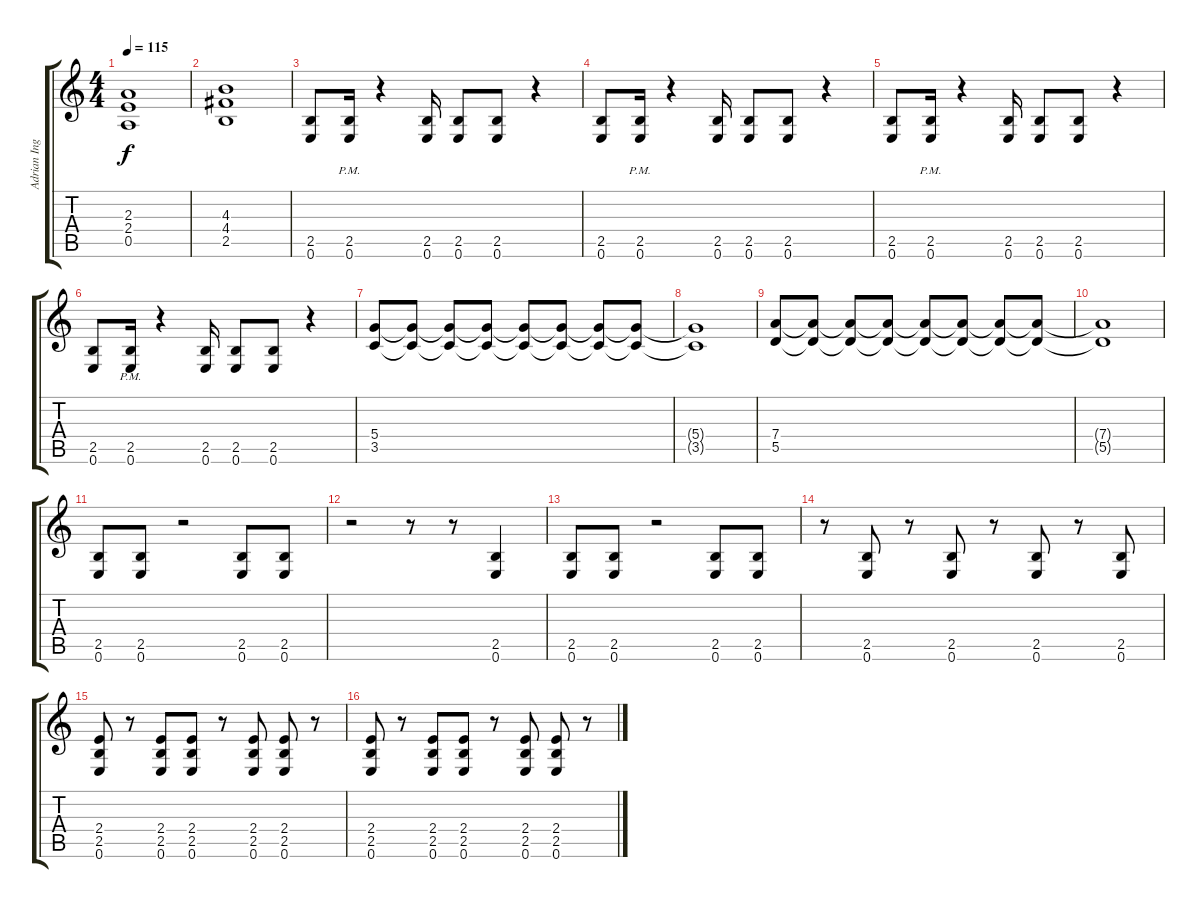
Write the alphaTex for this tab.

\track ("Adrian Ingrisan" "Adrian Ing") {instrument distortionguitar}
\staff {score tabs}
\tuning (E4 B3 G3 D3 A2 E2) {hide}
\ts (4 4)
\tempo 115
\clef g2
\ks c
(2.3 2.4 0.5).1{dy f} |
(4.3 4.4 2.5).1 |
(2.5 0.6).8 (2.5{pm} 0.6{pm}).16 r.4 (2.5 0.6).16 (2.5 0.6).8 (2.5 0.6).8 r.4 |
(2.5 0.6).8 (2.5{pm} 0.6{pm}).16 r.4 (2.5 0.6).16 (2.5 0.6).8 (2.5 0.6).8 r.4 |
(2.5 0.6).8 (2.5{pm} 0.6{pm}).16 r.4 (2.5 0.6).16 (2.5 0.6).8 (2.5 0.6).8 r.4 |
(2.5 0.6).8 (2.5{pm} 0.6{pm}).16 r.4 (2.5 0.6).16 (2.5 0.6).8 (2.5 0.6).8 r.4 |
(5.4 3.5).8 (5.4{t} 3.5{t}).8 (5.4{t} 3.5{t}).8 (5.4{t} 3.5{t}).8 (5.4{t} 3.5{t}).8 (5.4{t} 3.5{t}).8 (5.4{t} 3.5{t}).8 (5.4{t} 3.5{t}).8 |
(5.4{t} 3.5{t}).1 |
(7.4 5.5).8 (7.4{t} 5.5{t}).8 (7.4{t} 5.5{t}).8 (7.4{t} 5.5{t}).8 (7.4{t} 5.5{t}).8 (7.4{t} 5.5{t}).8 (7.4{t} 5.5{t}).8 (7.4{t} 5.5{t}).8 |
(7.4{t} 5.5{t}).1 |
(2.5 0.6).8 (2.5 0.6).8 r.2 (2.5 0.6).8 (2.5 0.6).8 |
r.2 r.8 r.8 (2.5 0.6).4 |
(2.5 0.6).8 (2.5 0.6).8 r.2 (2.5 0.6).8 (2.5 0.6).8 |
r.8 (2.5 0.6).8 r.8 (2.5 0.6).8 r.8 (2.5 0.6).8 r.8 (2.5 0.6).8 |
(2.4 2.5 0.6).8 r.8 (2.4 2.5 0.6).8 (2.4 2.5 0.6).8 r.8 (2.4 2.5 0.6).8 (2.4 2.5 0.6).8 r.8 |
(2.4 2.5 0.6).8 r.8 (2.4 2.5 0.6).8 (2.4 2.5 0.6).8 r.8 (2.4 2.5 0.6).8 (2.4 2.5 0.6).8 r.8
